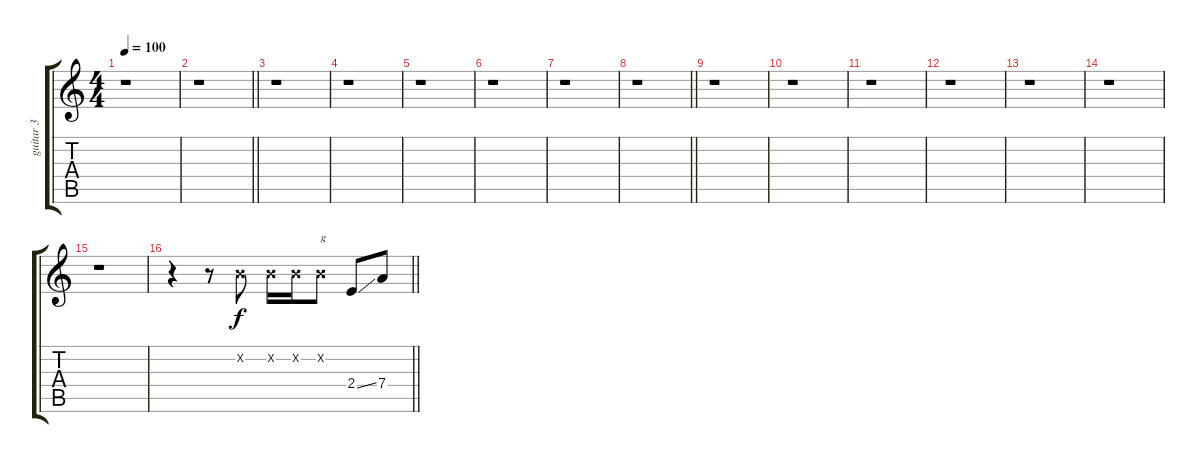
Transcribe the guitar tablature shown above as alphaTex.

\track ("guitar 3" "guitar 3") {instrument distortionguitar}
\staff {score tabs}
\tuning (E4 B3 G3 D3 A2 E2) {hide}
\ts (4 4)
\tempo 100
\clef g2
\ks c
r.1{dy f} |
\barLineRight lightlight
r.1 |
r.1 |
r.1 |
r.1 |
r.1 |
r.1 |
\barLineRight lightlight
r.1 |
r.1 |
r.1 |
r.1 |
r.1 |
r.1 |
r.1 |
r.1 |
\barLineRight lightlight
r.4 r.8 0.2{x}.8 0.2{x}.16 0.2{x}.16 0.2{x}.8{txt "g"} 2.4{ss}.8 7.4.8
